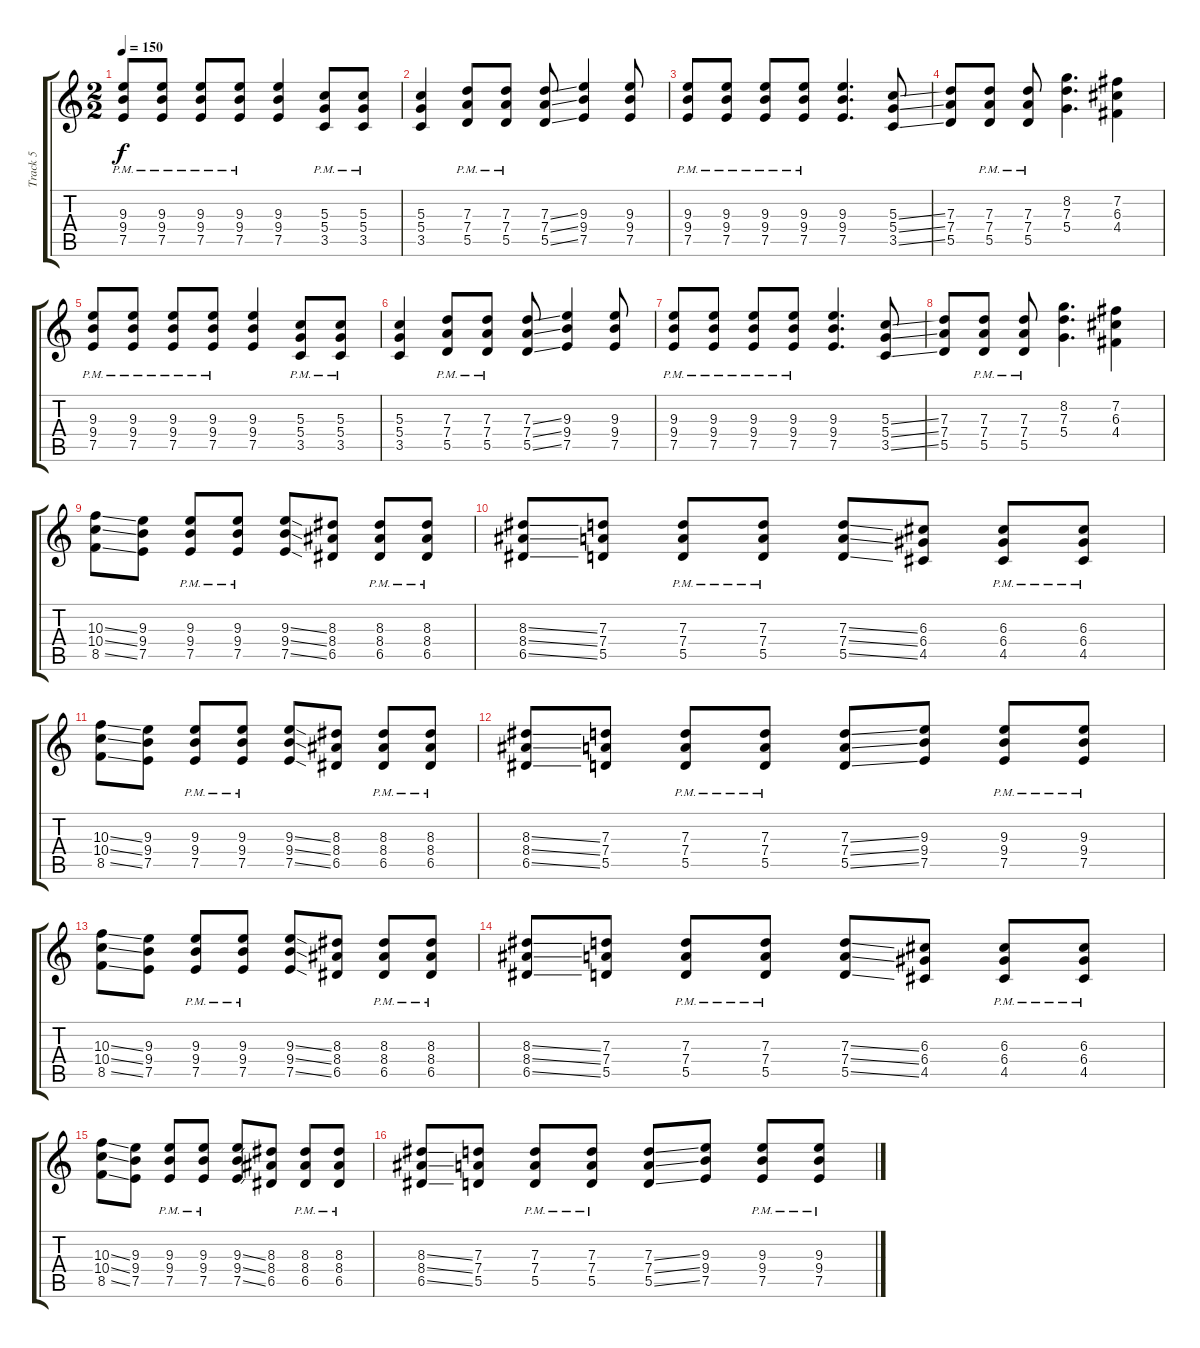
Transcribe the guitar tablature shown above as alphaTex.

\track ("Track 5" "Track 5") {instrument overdrivenguitar}
\staff {score tabs}
\tuning (E4 B3 G3 D3 A2 E2) {hide}
\ts (2 2)
\tempo 150
\clef g2
\ks c
(9.3 9.4 7.5{pm}).8{dy f} (9.3{pm} 9.4{pm} 7.5{pm}).8 (9.3{pm} 9.4{pm} 7.5{pm}).8 (9.3{pm} 9.4{pm} 7.5{pm}).8 (9.3 9.4 7.5).4 (5.3{pm} 5.4{pm} 3.5{pm}).8 (5.3{pm} 5.4{pm} 3.5{pm}).8 |
(5.3 5.4 3.5).4 (7.3{pm} 7.4{pm} 5.5{pm}).8 (7.3{pm} 7.4{pm} 5.5{pm}).8 (7.3{ss} 7.4{ss} 5.5{ss}).8 (9.3 9.4 7.5).4 (9.3 9.4 7.5).8 |
(9.3{pm} 9.4{pm} 7.5{pm}).8 (9.3{pm} 9.4{pm} 7.5{pm}).8 (9.3{pm} 9.4{pm} 7.5{pm}).8 (9.3{pm} 9.4{pm} 7.5{pm}).8 (9.3 9.4 7.5).4{d} (5.3{ss} 5.4{ss} 3.5{ss}).8 |
(7.3 7.4 5.5).8 (7.3{pm} 7.4{pm} 5.5{pm}).8 (7.3{pm} 7.4{pm} 5.5{pm}).8 (8.2 7.3 5.4).4{d} (7.2 6.3 4.4).4 |
(9.3 9.4 7.5{pm}).8 (9.3{pm} 9.4{pm} 7.5{pm}).8 (9.3{pm} 9.4{pm} 7.5{pm}).8 (9.3{pm} 9.4{pm} 7.5{pm}).8 (9.3 9.4 7.5).4 (5.3{pm} 5.4{pm} 3.5{pm}).8 (5.3{pm} 5.4{pm} 3.5{pm}).8 |
(5.3 5.4 3.5).4 (7.3{pm} 7.4{pm} 5.5{pm}).8 (7.3{pm} 7.4{pm} 5.5{pm}).8 (7.3{ss} 7.4{ss} 5.5{ss}).8 (9.3 9.4 7.5).4 (9.3 9.4 7.5).8 |
(9.3{pm} 9.4{pm} 7.5{pm}).8 (9.3{pm} 9.4{pm} 7.5{pm}).8 (9.3{pm} 9.4{pm} 7.5{pm}).8 (9.3{pm} 9.4{pm} 7.5{pm}).8 (9.3 9.4 7.5).4{d} (5.3{ss} 5.4{ss} 3.5{ss}).8 |
(7.3 7.4 5.5).8 (7.3{pm} 7.4{pm} 5.5{pm}).8 (7.3{pm} 7.4{pm} 5.5{pm}).8 (8.2 7.3 5.4).4{d} (7.2 6.3 4.4).4 |
(10.3{ss} 10.4{ss} 8.5{ss}).8 (9.3 9.4 7.5).8 (9.3{pm} 9.4{pm} 7.5{pm}).8 (9.3{pm} 9.4{pm} 7.5{pm}).8 (9.3{ss} 9.4{ss} 7.5{ss}).8 (8.3 8.4 6.5).8 (8.3{pm} 8.4{pm} 6.5{pm}).8 (8.3{pm} 8.4{pm} 6.5{pm}).8 |
(8.3{ss} 8.4{ss} 6.5{ss}).8 (7.3 7.4 5.5).8 (7.3{pm} 7.4{pm} 5.5{pm}).8 (7.3{pm} 7.4{pm} 5.5{pm}).8 (7.3{ss} 7.4{ss} 5.5{ss}).8 (6.3 6.4 4.5).8 (6.3{pm} 6.4{pm} 4.5{pm}).8 (6.3{pm} 6.4{pm} 4.5{pm}).8 |
(10.3{ss} 10.4{ss} 8.5{ss}).8 (9.3 9.4 7.5).8 (9.3{pm} 9.4{pm} 7.5{pm}).8 (9.3{pm} 9.4{pm} 7.5{pm}).8 (9.3{ss} 9.4{ss} 7.5{ss}).8 (8.3 8.4 6.5).8 (8.3{pm} 8.4{pm} 6.5{pm}).8 (8.3{pm} 8.4{pm} 6.5{pm}).8 |
(8.3{ss} 8.4{ss} 6.5{ss}).8 (7.3 7.4 5.5).8 (7.3{pm} 7.4{pm} 5.5{pm}).8 (7.3{pm} 7.4{pm} 5.5{pm}).8 (7.3{ss} 7.4{ss} 5.5{ss}).8 (9.3 9.4 7.5).8 (9.3{pm} 9.4{pm} 7.5{pm}).8 (9.3{pm} 9.4{pm} 7.5{pm}).8 |
(10.3{ss} 10.4{ss} 8.5{ss}).8 (9.3 9.4 7.5).8 (9.3{pm} 9.4{pm} 7.5{pm}).8 (9.3{pm} 9.4{pm} 7.5{pm}).8 (9.3{ss} 9.4{ss} 7.5{ss}).8 (8.3 8.4 6.5).8 (8.3{pm} 8.4{pm} 6.5{pm}).8 (8.3{pm} 8.4{pm} 6.5{pm}).8 |
(8.3{ss} 8.4{ss} 6.5{ss}).8 (7.3 7.4 5.5).8 (7.3{pm} 7.4{pm} 5.5{pm}).8 (7.3{pm} 7.4{pm} 5.5{pm}).8 (7.3{ss} 7.4{ss} 5.5{ss}).8 (6.3 6.4 4.5).8 (6.3{pm} 6.4{pm} 4.5{pm}).8 (6.3{pm} 6.4{pm} 4.5{pm}).8 |
(10.3{ss} 10.4{ss} 8.5{ss}).8 (9.3 9.4 7.5).8 (9.3{pm} 9.4{pm} 7.5{pm}).8 (9.3{pm} 9.4{pm} 7.5{pm}).8 (9.3{ss} 9.4{ss} 7.5{ss}).8 (8.3 8.4 6.5).8 (8.3{pm} 8.4{pm} 6.5{pm}).8 (8.3{pm} 8.4{pm} 6.5{pm}).8 |
(8.3{ss} 8.4{ss} 6.5{ss}).8 (7.3 7.4 5.5).8 (7.3{pm} 7.4{pm} 5.5{pm}).8 (7.3{pm} 7.4{pm} 5.5{pm}).8 (7.3{ss} 7.4{ss} 5.5{ss}).8 (9.3 9.4 7.5).8 (9.3{pm} 9.4{pm} 7.5{pm}).8 (9.3{pm} 9.4{pm} 7.5{pm}).8
